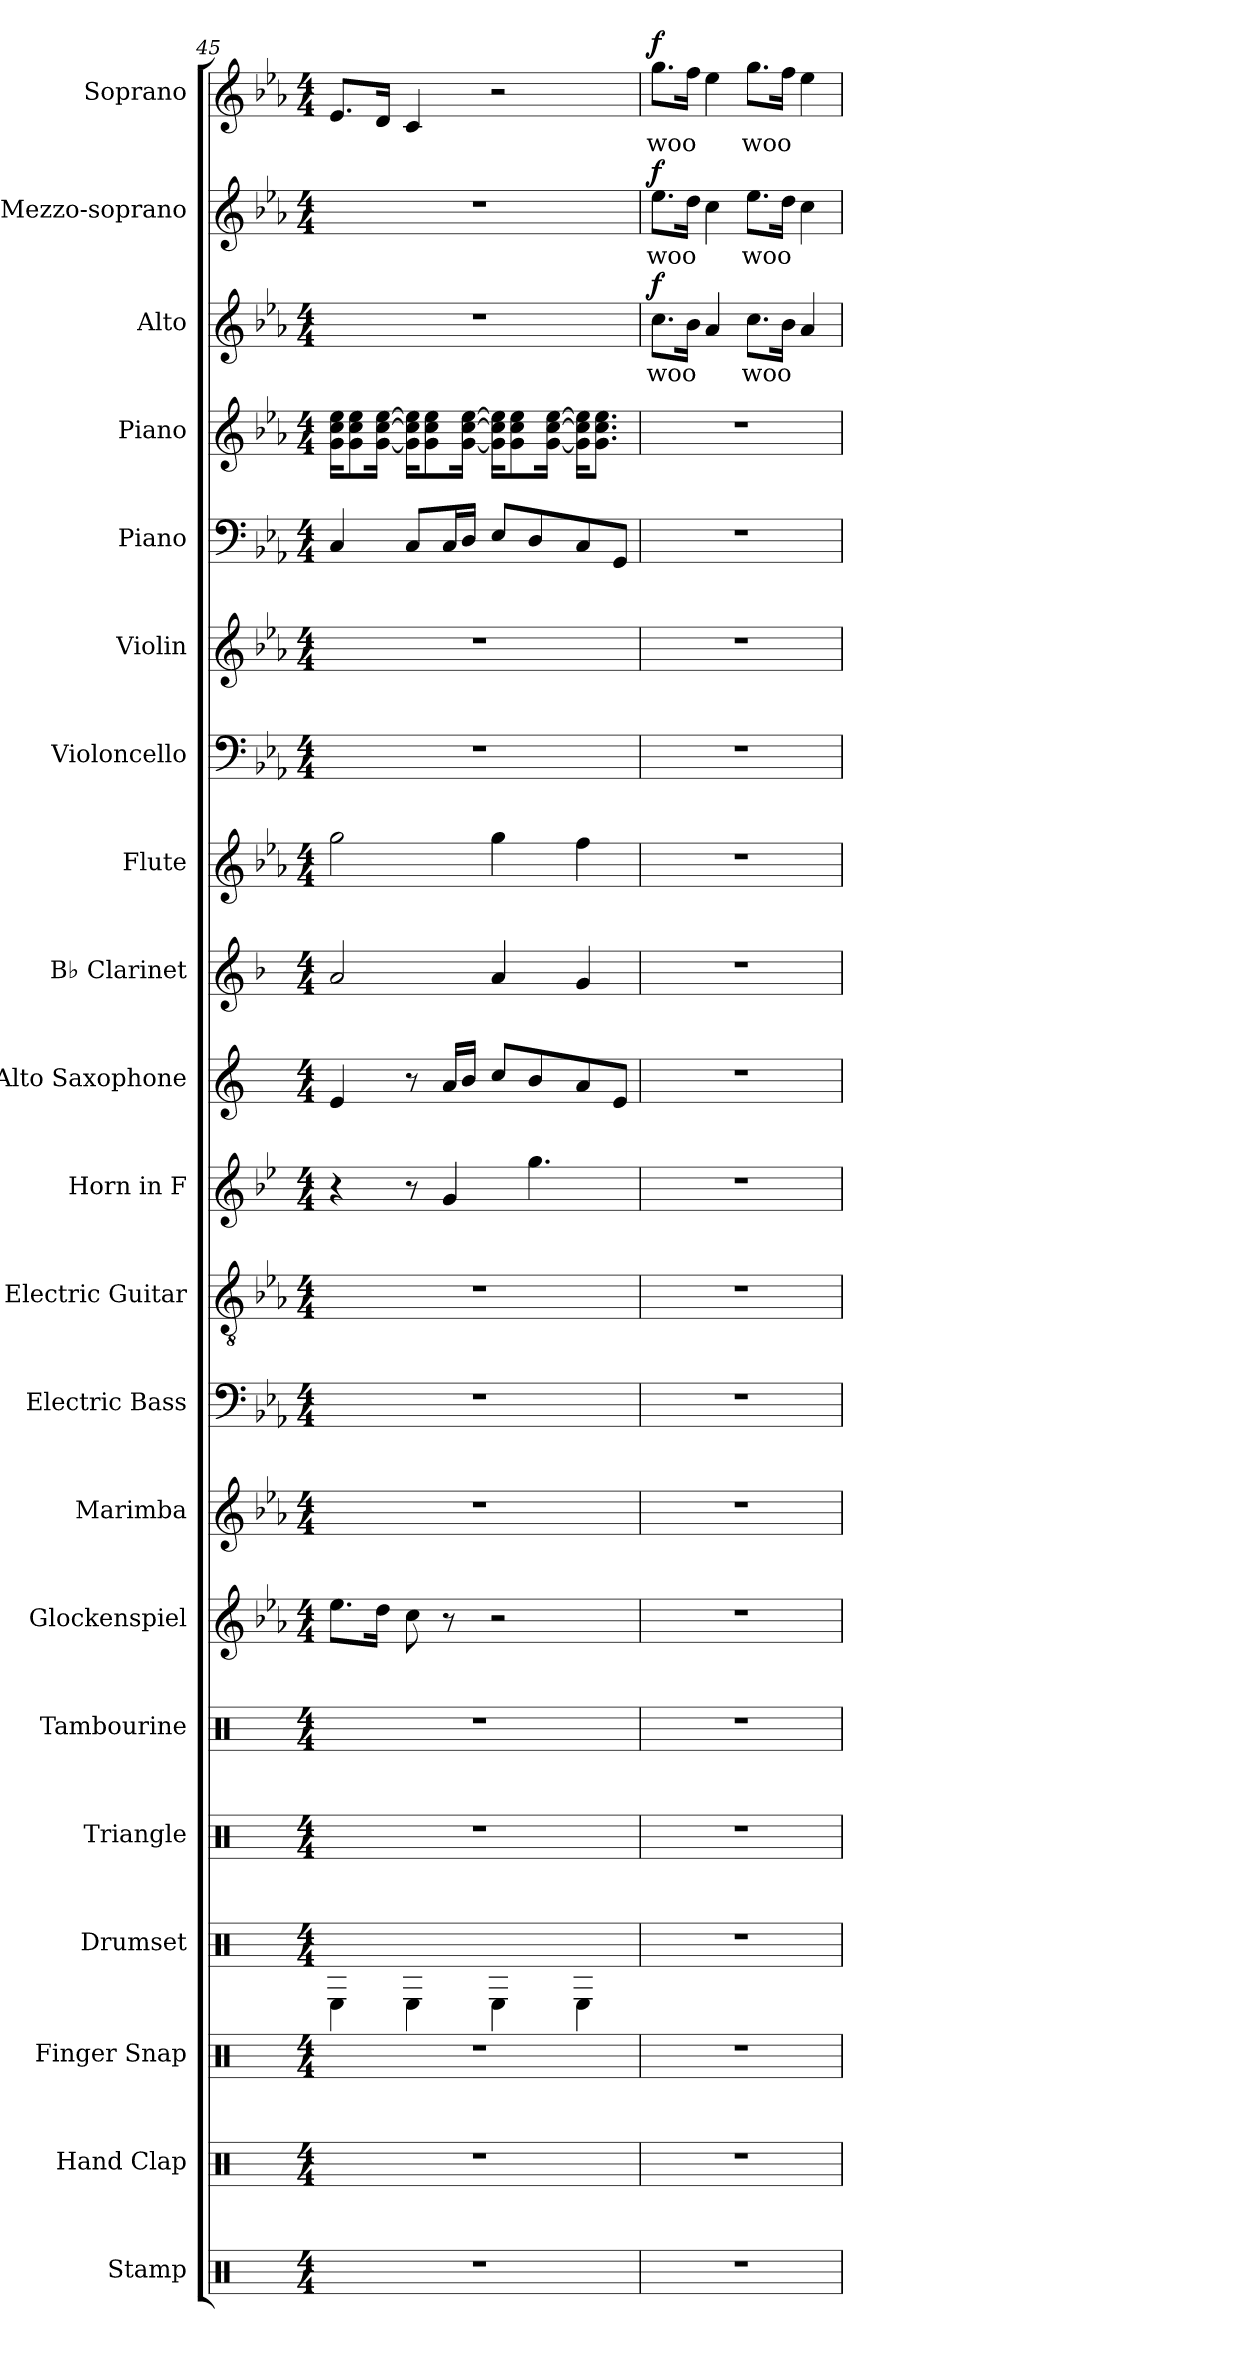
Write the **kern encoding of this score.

**kern	**kern	**kern	**kern	**kern	**kern	**kern	**kern	**kern	**kern	**kern	**kern	**kern	**kern	**kern	**kern	**kern	**kern	**kern	**text	**dynam	**kern	**text	**dynam	**kern	**text	**dynam
*part21	*part20	*part19	*part18	*part17	*part16	*part15	*part14	*part13	*part12	*part11	*part10	*part9	*part8	*part7	*part6	*part5	*part4	*part3	*part3	*part3	*part2	*part2	*part2	*part1	*part1	*part1
*staff21	*staff20	*staff19	*staff18	*staff17	*staff16	*staff15	*staff14	*staff13	*staff12	*staff11	*staff10	*staff9	*staff8	*staff7	*staff6	*staff5	*staff4	*staff3	*staff3	*staff3	*staff2	*staff2	*staff2	*staff1	*staff1	*staff1
*I"Stamp	*I"Hand Clap	*I"Finger Snap	*I"Drumset	*I"Triangle	*I"Tambourine	*I"Glockenspiel	*I"Marimba	*I"Electric Bass	*I"Electric Guitar	*I"Horn in F	*I"Alto Saxophone	*I"B♭ Clarinet	*I"Flute	*I"Violoncello	*I"Violin	*I"Piano	*I"Piano	*I"Alto	*	*	*I"Mezzo-soprano	*	*	*I"Soprano	*	*
*I'Sta.	*I'Hd. Clp.	*I'Fi. Sna.	*I'D. Set	*I'Trgl.	*I'Tamb.	*I'Glock.	*I'Mrm.	*I'El. B.	*I'El. Guit.	*	*I'A. Sax.	*I'B♭ Cl.	*I'Fl.	*I'Vc.	*I'Vln.	*I'Pno.	*I'Pno.	*I'A.	*	*	*I'Mzs.	*	*	*I'S.	*	*
!!LO:PB:g=z
*clefX	*clefX	*clefX	*clefX	*clefX	*clefX	*clefG2	*clefG2	*clefF4	*clefGv2	*clefG2	*clefG2	*clefG2	*clefG2	*clefF4	*clefG2	*clefF4	*clefG2	*clefG2	*	*	*clefG2	*	*	*clefG2	*	*
*	*	*	*	*	*	*ITrd-14c-24	*	*ITrd7c12	*	*ITrd4c7	*ITrd5c9	*ITrd1c2	*	*	*	*	*	*	*	*	*	*	*	*	*	*
*k[]	*k[]	*k[]	*k[]	*k[]	*k[]	*k[b-e-a-]	*k[b-e-a-]	*k[b-e-a-]	*k[b-e-a-]	*k[b-e-a-]	*k[b-e-a-]	*k[b-e-a-]	*k[b-e-a-]	*k[b-e-a-]	*k[b-e-a-]	*k[b-e-a-]	*k[b-e-a-]	*k[b-e-a-]	*	*	*k[b-e-a-]	*	*	*k[b-e-a-]	*	*
*M4/4	*M4/4	*M4/4	*M4/4	*M4/4	*M4/4	*M4/4	*M4/4	*M4/4	*M4/4	*M4/4	*M4/4	*M4/4	*M4/4	*M4/4	*M4/4	*M4/4	*M4/4	*M4/4	*	*	*M4/4	*	*	*M4/4	*	*
=45	=45	=45	=45	=45	=45	=45	=45	=45	=45	=45	=45	=45	=45	=45	=45	=45	=45	=45	=45	=45	=45	=45	=45	=45	=45	=45
1r	1r	1r	4RE\	1r	1r	8.eeee-\L	1r	1r	1r	4r	4G/	2g/	2gg\	1r	1r	4C/	16g\ 16cc\ 16ee-\KL	1r	.	.	1r	.	.	8.e-/L	.	.
.	.	.	.	.	.	.	.	.	.	.	.	.	.	.	.	.	8g\ 8cc\ 8ee-\	.	.	.	.	.	.	.	.	.
.	.	.	.	.	.	16dddd\Jk	.	.	.	.	.	.	.	.	.	.	[16g\ [16cc\ [16ee-\Jk	.	.	.	.	.	.	16d/Jk	.	.
.	.	.	4RE\	.	.	8cccc\	.	.	.	8r	8r	.	.	.	.	8C/L	16g\] 16cc\] 16ee-\]KL	.	.	.	.	.	.	4c/	.	.
.	.	.	.	.	.	.	.	.	.	.	.	.	.	.	.	.	8g\ 8cc\ 8ee-\	.	.	.	.	.	.	.	.	.
.	.	.	.	.	.	8r	.	.	.	4c/	16c/LL	.	.	.	.	16C/L	.	.	.	.	.	.	.	.	.	.
.	.	.	.	.	.	.	.	.	.	.	16d/JJ	.	.	.	.	16D/JJ	[16g\ [16cc\ [16ee-\Jk	.	.	.	.	.	.	.	.	.
.	.	.	4RE\	.	.	2r	.	.	.	.	8e-/L	4g/	4gg\	.	.	8E-/L	16g\] 16cc\] 16ee-\]KL	.	.	.	.	.	.	2r	.	.
.	.	.	.	.	.	.	.	.	.	.	.	.	.	.	.	.	8g\ 8cc\ 8ee-\	.	.	.	.	.	.	.	.	.
.	.	.	.	.	.	.	.	.	.	4.cc\	8d/	.	.	.	.	8D/	.	.	.	.	.	.	.	.	.	.
.	.	.	.	.	.	.	.	.	.	.	.	.	.	.	.	.	[16g\ [16cc\ [16ee-\Jk	.	.	.	.	.	.	.	.	.
.	.	.	4RE\	.	.	.	.	.	.	.	8c/	4f/	4ff\	.	.	8C/	16g\] 16cc\] 16ee-\]KL	.	.	.	.	.	.	.	.	.
.	.	.	.	.	.	.	.	.	.	.	.	.	.	.	.	.	8.g\ 8.cc\ 8.ee-\J	.	.	.	.	.	.	.	.	.
.	.	.	.	.	.	.	.	.	.	.	8G/J	.	.	.	.	8GG/J	.	.	.	.	.	.	.	.	.	.
=46	=46	=46	=46	=46	=46	=46	=46	=46	=46	=46	=46	=46	=46	=46	=46	=46	=46	=46	=46	=46	=46	=46	=46	=46	=46	=46
!	!	!	!	!	!	!	!	!	!	!	!	!	!	!	!	!	!	!	!LO:LY:b	!LO:DY:b	!	!LO:LY:b	!LO:DY:b	!	!LO:LY:b	!LO:DY:b
1r	1r	1r	1r	1r	1r	1r	1r	1r	1r	1r	1r	1r	1r	1r	1r	1r	1r	8.cc\L	woo	f	8.ee-\L	woo	f	8.gg\L	woo	f
.	.	.	.	.	.	.	.	.	.	.	.	.	.	.	.	.	.	16b-\Jk	.	.	16dd\Jk	.	.	16ff\Jk	.	.
.	.	.	.	.	.	.	.	.	.	.	.	.	.	.	.	.	.	4a-/	.	.	4cc\	.	.	4ee-\	.	.
!	!	!	!	!	!	!	!	!	!	!	!	!	!	!	!	!	!	!	!LO:LY:b	!	!	!LO:LY:b	!	!	!LO:LY:b	!
.	.	.	.	.	.	.	.	.	.	.	.	.	.	.	.	.	.	8.cc\L	woo	.	8.ee-\L	woo	.	8.gg\L	woo	.
.	.	.	.	.	.	.	.	.	.	.	.	.	.	.	.	.	.	16b-\Jk	.	.	16dd\Jk	.	.	16ff\Jk	.	.
.	.	.	.	.	.	.	.	.	.	.	.	.	.	.	.	.	.	4a-/	.	.	4cc\	.	.	4ee-\	.	.
=	=	=	=	=	=	=	=	=	=	=	=	=	=	=	=	=	=	=	=	=	=	=	=	=	=	=
*-	*-	*-	*-	*-	*-	*-	*-	*-	*-	*-	*-	*-	*-	*-	*-	*-	*-	*-	*-	*-	*-	*-	*-	*-	*-	*-
